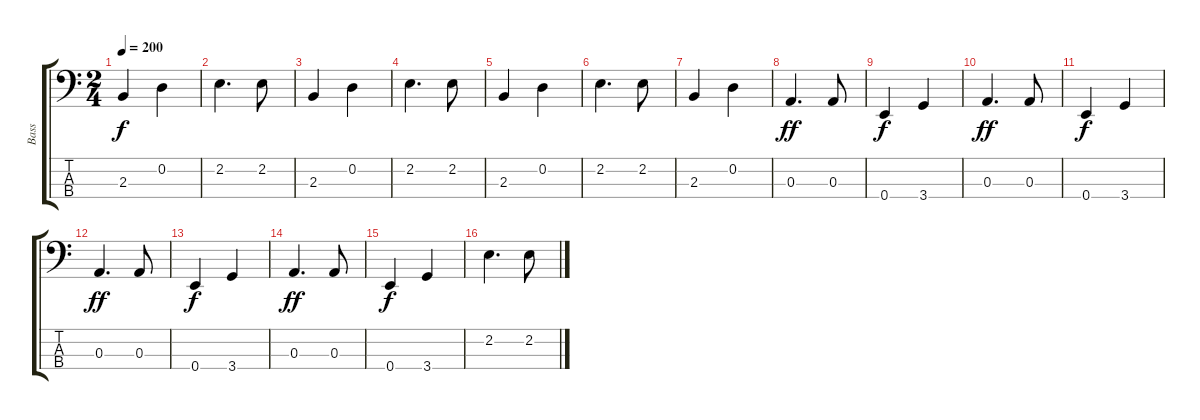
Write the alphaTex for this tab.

\track ("Bass" "Bass") {instrument electricbassfinger}
\staff {score tabs}
\tuning (G2 D2 A1 E1) {hide}
\ts (2 4)
\tempo 200
\clef f4
\ks c
2.3.4{dy f} 0.2.4 |
2.2.4{d} 2.2.8 |
2.3.4 0.2.4 |
2.2.4{d} 2.2.8 |
2.3.4 0.2.4 |
2.2.4{d} 2.2.8 |
2.3.4 0.2.4 |
0.3.4{d dy ff} 0.3.8 |
0.4.4{dy f} 3.4.4 |
0.3.4{d dy ff} 0.3.8 |
0.4.4{dy f} 3.4.4 |
0.3.4{d dy ff} 0.3.8 |
0.4.4{dy f} 3.4.4 |
0.3.4{d dy ff} 0.3.8 |
0.4.4{dy f} 3.4.4 |
2.2.4{d} 2.2.8
